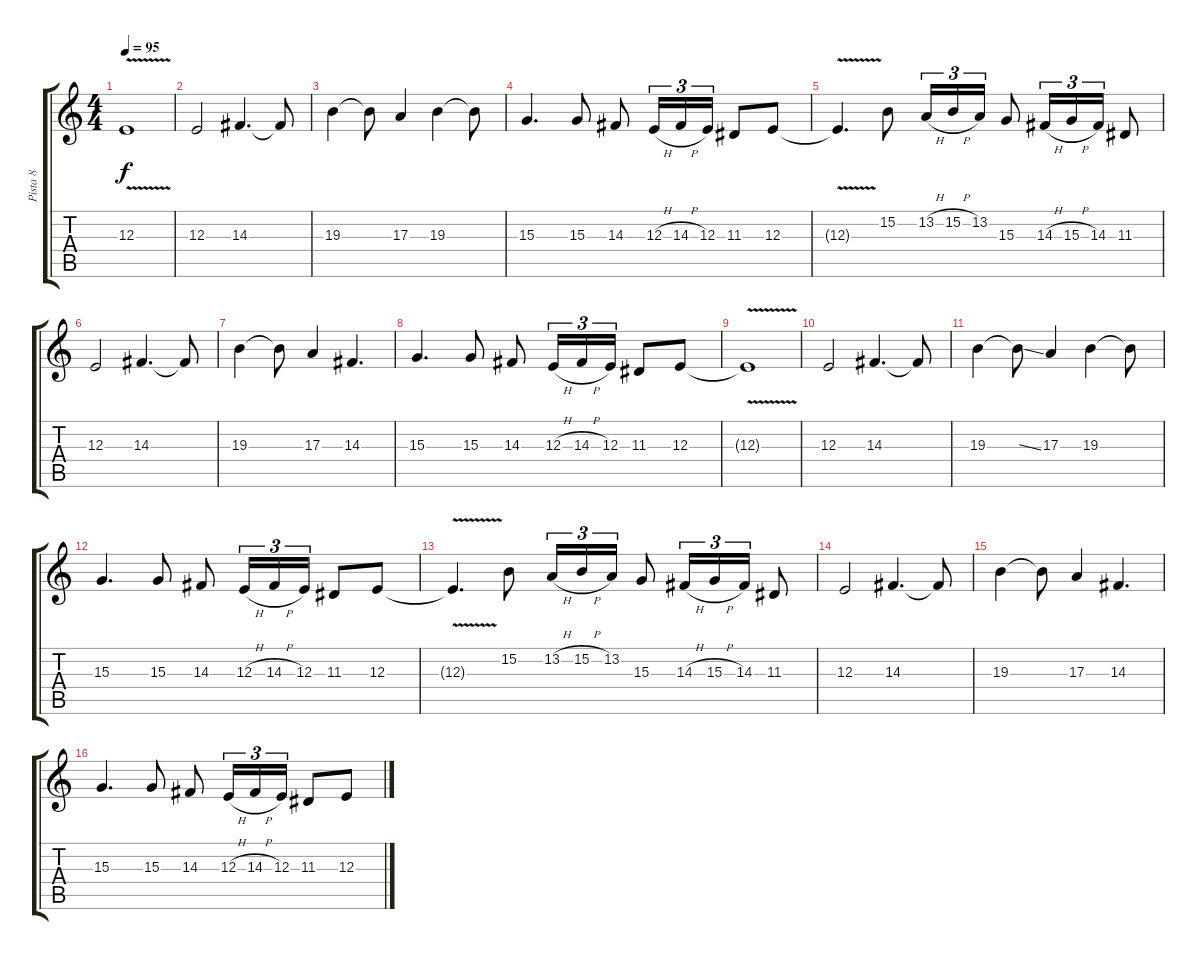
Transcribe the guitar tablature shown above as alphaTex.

\track ("Pista 8" "Pista 8") {instrument choiraahs}
\staff {score tabs}
\tuning (Db4 Ab3 E3 B2 Gb2 B1) {hide}
\ts (4 4)
\tempo 95
\clef g2
\ks c
12.3{v t}.1{dy f} |
12.3.2 14.3.4{d} 14.3{t}.8 |
19.3.4 19.3{t}.8 17.3.4 19.3.4 19.3{t}.8 |
15.3.4{d} 15.3.8 14.3.8 12.3{h}.16{tu (3 2)} 14.3{h}.16{tu (3 2)} 12.3.16{tu (3 2)} 11.3.8 12.3.8 |
12.3{v t}.4{d} 15.2.8 13.2{h}.16{tu (3 2)} 15.2{h}.16{tu (3 2)} 13.2.16{tu (3 2)} 15.3.8 14.3{h}.16{tu (3 2)} 15.3{h}.16{tu (3 2)} 14.3.16{tu (3 2)} 11.3.8 |
12.3.2 14.3.4{d} 14.3{t}.8 |
19.3.4 19.3{t}.8 17.3.4 14.3.4{d} |
15.3.4{d} 15.3.8 14.3.8 12.3{h}.16{tu (3 2)} 14.3{h}.16{tu (3 2)} 12.3.16{tu (3 2)} 11.3.8 12.3.8 |
12.3{v t}.1 |
12.3.2 14.3.4{d} 14.3{t}.8 |
19.3.4 19.3{ss t}.8 17.3.4 19.3.4 19.3{t}.8 |
15.3.4{d} 15.3.8 14.3.8 12.3{h}.16{tu (3 2)} 14.3{h}.16{tu (3 2)} 12.3.16{tu (3 2)} 11.3.8 12.3.8 |
12.3{v t}.4{d} 15.2.8 13.2{h}.16{tu (3 2)} 15.2{h}.16{tu (3 2)} 13.2.16{tu (3 2)} 15.3.8 14.3{h}.16{tu (3 2)} 15.3{h}.16{tu (3 2)} 14.3.16{tu (3 2)} 11.3.8 |
12.3.2 14.3.4{d} 14.3{t}.8 |
19.3.4 19.3{t}.8 17.3.4 14.3.4{d} |
15.3.4{d} 15.3.8 14.3.8 12.3{h}.16{tu (3 2)} 14.3{h}.16{tu (3 2)} 12.3.16{tu (3 2)} 11.3.8 12.3.8
